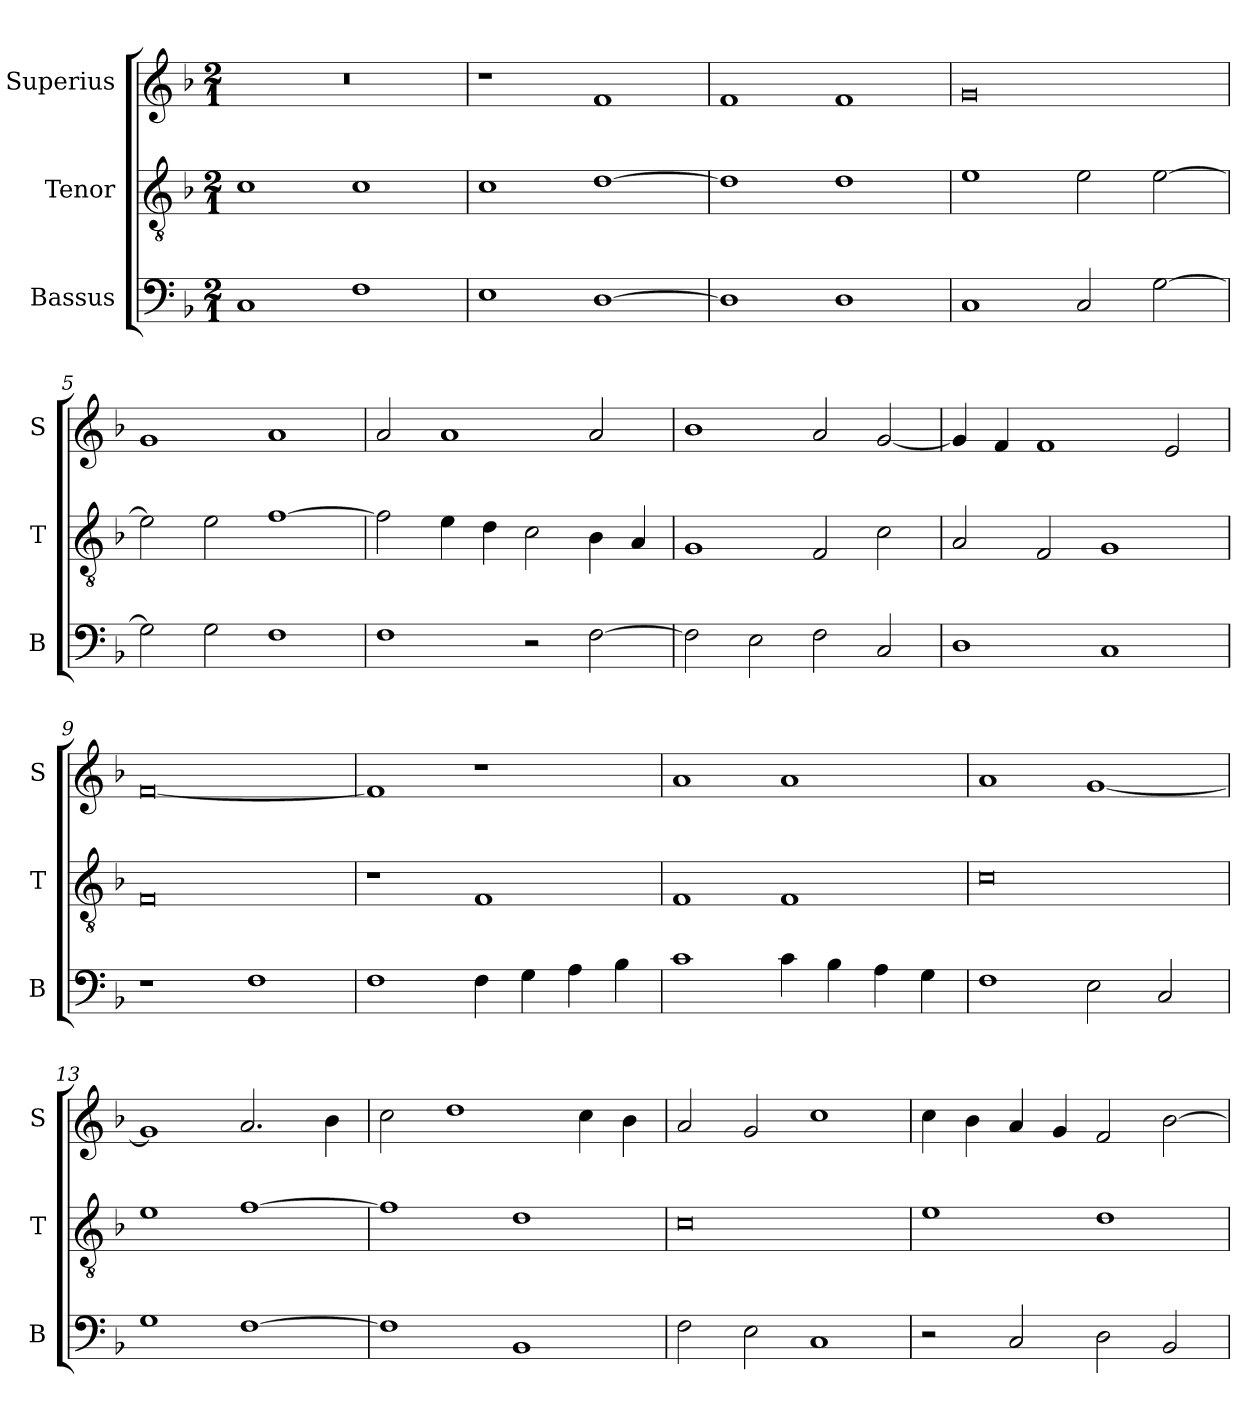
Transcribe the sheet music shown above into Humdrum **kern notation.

**kern	**kern	**kern
*part3	*part2	*part1
*staff3	*staff2	*staff1
*I"Bassus	*I"Tenor	*I"Superius
*I'B	*I'T	*I'S
*clefF4	*clefGv2	*clefG2
*k[b-]	*k[b-]	*k[b-]
*M2/1	*M2/1	*M2/1
=1	=1	=1
1C	1c	0r
1F	1c	.
=2	=2	=2
1E	1c	1r
[1D	[1d	1f
=3	=3	=3
1D]	1d]	1f
1D	1d	1f
=4	=4	=4
1C	1e	0g
2C	2e	.
[2G	[2e	.
=5	=5	=5
2G]	2e]	1g
2G	2e	.
1F	[1f	1a
=6	=6	=6
1F	2f]	2a
.	4e	1a
.	4d	.
2r	2c	.
[2F	4B-	2a
.	4A	.
=7	=7	=7
2F]	1G	1b-
2E	.	.
2F	2F	2a
2C	2c	[2g
=8	=8	=8
1D	2A	4g]
.	.	4f
.	2F	1f
1C	1G	.
.	.	2e
=9	=9	=9
1r	0F	[0f
1F	.	.
=10	=10	=10
1F	1r	1f]
4F	1F	1r
4G	.	.
4A	.	.
4B-	.	.
=11	=11	=11
1c	1F	1a
4c	1F	1a
4B-	.	.
4A	.	.
4G	.	.
=12	=12	=12
1F	0c	1a
2E	.	[1g
2C	.	.
=13	=13	=13
1G	1e	1g]
[1F	[1f	2.a
.	.	4b-
=14	=14	=14
1F]	1f]	2cc
.	.	1dd
1BB-	1d	.
.	.	4cc
.	.	4b-
=15	=15	=15
2F	0c	2a
2E	.	2g
1C	.	1cc
=16	=16	=16
2r	1e	4cc
.	.	4b-
2C	.	4a
.	.	4g
2D	1d	2f
2BB-	.	[2b-
=	=	=
*-	*-	*-
